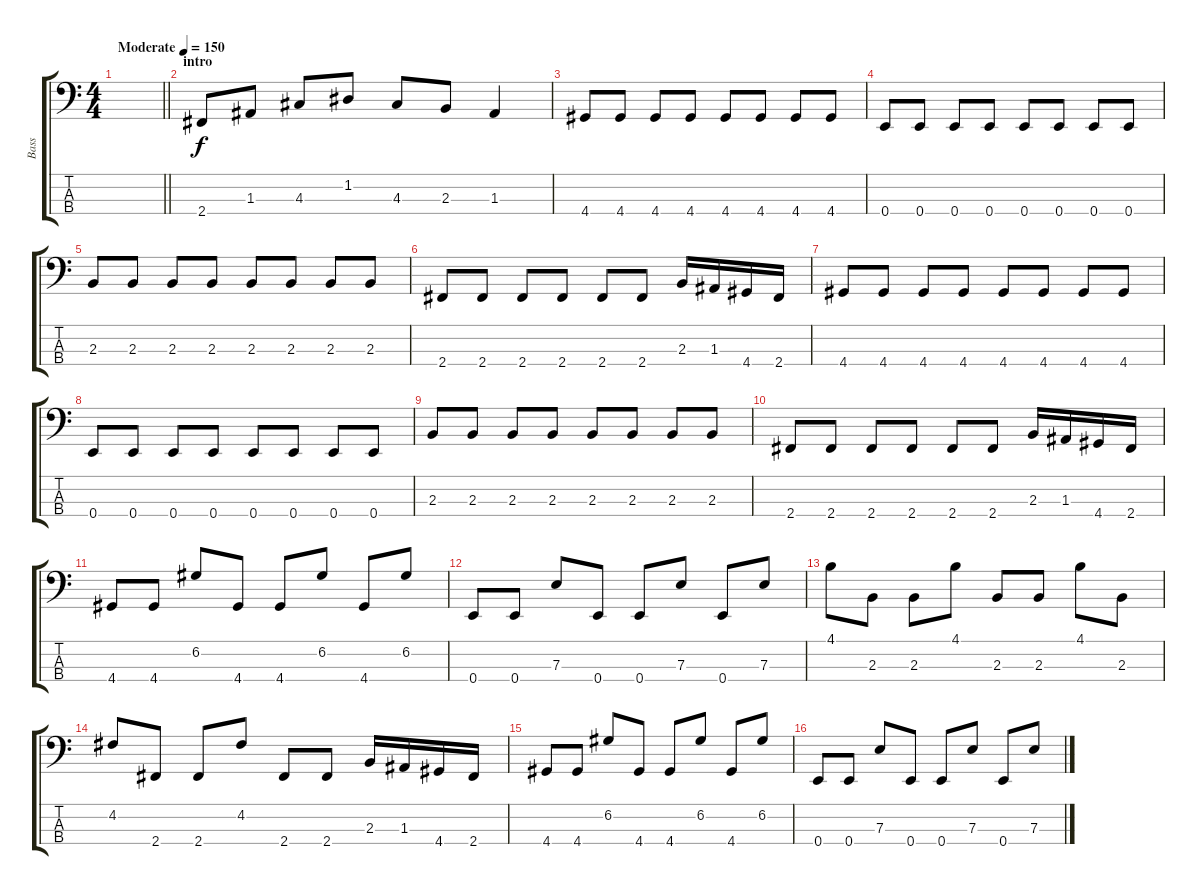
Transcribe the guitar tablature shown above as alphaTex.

\track ("Bass" "Bass") {instrument electricbassfinger}
\staff {score tabs}
\tuning (G2 D2 A1 E1) {hide}
\ts (4 4)
\tempo (150 "Moderate")
\clef f4
\barLineRight lightlight
\ks c
|
\section ("" "intro")
2.4.8 1.3.8 4.3.8 1.2.8 4.3.8 2.3.8 1.3.4 |
4.4.8 4.4.8 4.4.8 4.4.8 4.4.8 4.4.8 4.4.8 4.4.8 |
0.4.8 0.4.8 0.4.8 0.4.8 0.4.8 0.4.8 0.4.8 0.4.8 |
2.3.8 2.3.8 2.3.8 2.3.8 2.3.8 2.3.8 2.3.8 2.3.8 |
2.4.8 2.4.8 2.4.8 2.4.8 2.4.8 2.4.8 2.3.16 1.3.16 4.4.16 2.4.16 |
4.4.8 4.4.8 4.4.8 4.4.8 4.4.8 4.4.8 4.4.8 4.4.8 |
0.4.8 0.4.8 0.4.8 0.4.8 0.4.8 0.4.8 0.4.8 0.4.8 |
2.3.8 2.3.8 2.3.8 2.3.8 2.3.8 2.3.8 2.3.8 2.3.8 |
2.4.8 2.4.8 2.4.8 2.4.8 2.4.8 2.4.8 2.3.16 1.3.16 4.4.16 2.4.16 |
4.4.8 4.4.8 6.2.8 4.4.8 4.4.8 6.2.8 4.4.8 6.2.8 |
0.4.8 0.4.8 7.3.8 0.4.8 0.4.8 7.3.8 0.4.8 7.3.8 |
4.1.8 2.3.8 2.3.8 4.1.8 2.3.8 2.3.8 4.1.8 2.3.8 |
4.2.8 2.4.8 2.4.8 4.2.8 2.4.8 2.4.8 2.3.16 1.3.16 4.4.16 2.4.16 |
4.4.8 4.4.8 6.2.8 4.4.8 4.4.8 6.2.8 4.4.8 6.2.8 |
0.4.8 0.4.8 7.3.8 0.4.8 0.4.8 7.3.8 0.4.8 7.3.8
